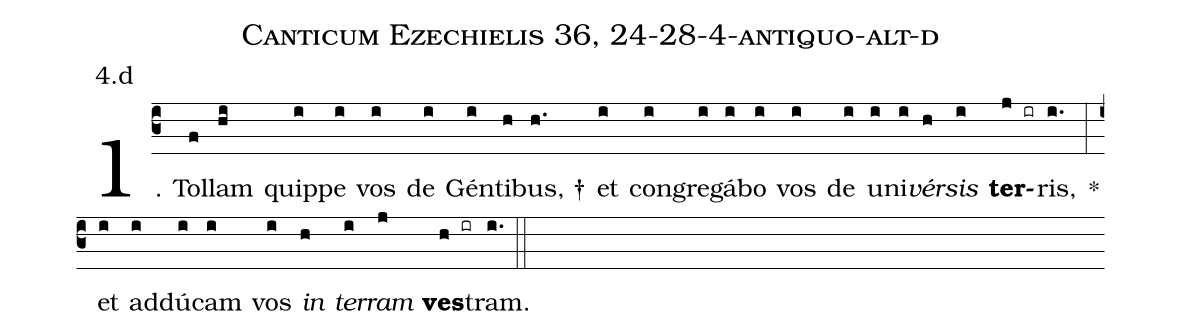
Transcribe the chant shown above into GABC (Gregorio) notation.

name: Canticum Ezechielis 36, 24-28-4-antiquo-alt-d;
annotation: 4.d;
%%
(c3)1. Tol(f)lam(hi) quip(i)pe(i) vos(i) de(i) Gén(i)ti(h)bus, †(h.) et(i) con(i)gre(i)gá(i)bo(i) vos(i) de(i) u(i)ni(i)<i>vér</i>(h)<i>sis</i>(i) <b>ter</b>(j ir)ris,(i.) *(:) et(i) ad(i)dú(i)cam(i) vos(i) <i>in</i>(h) <i>ter</i>(i)<i>ram</i>(j) <b>ves</b>(h ir)tram.(i.) (::)
